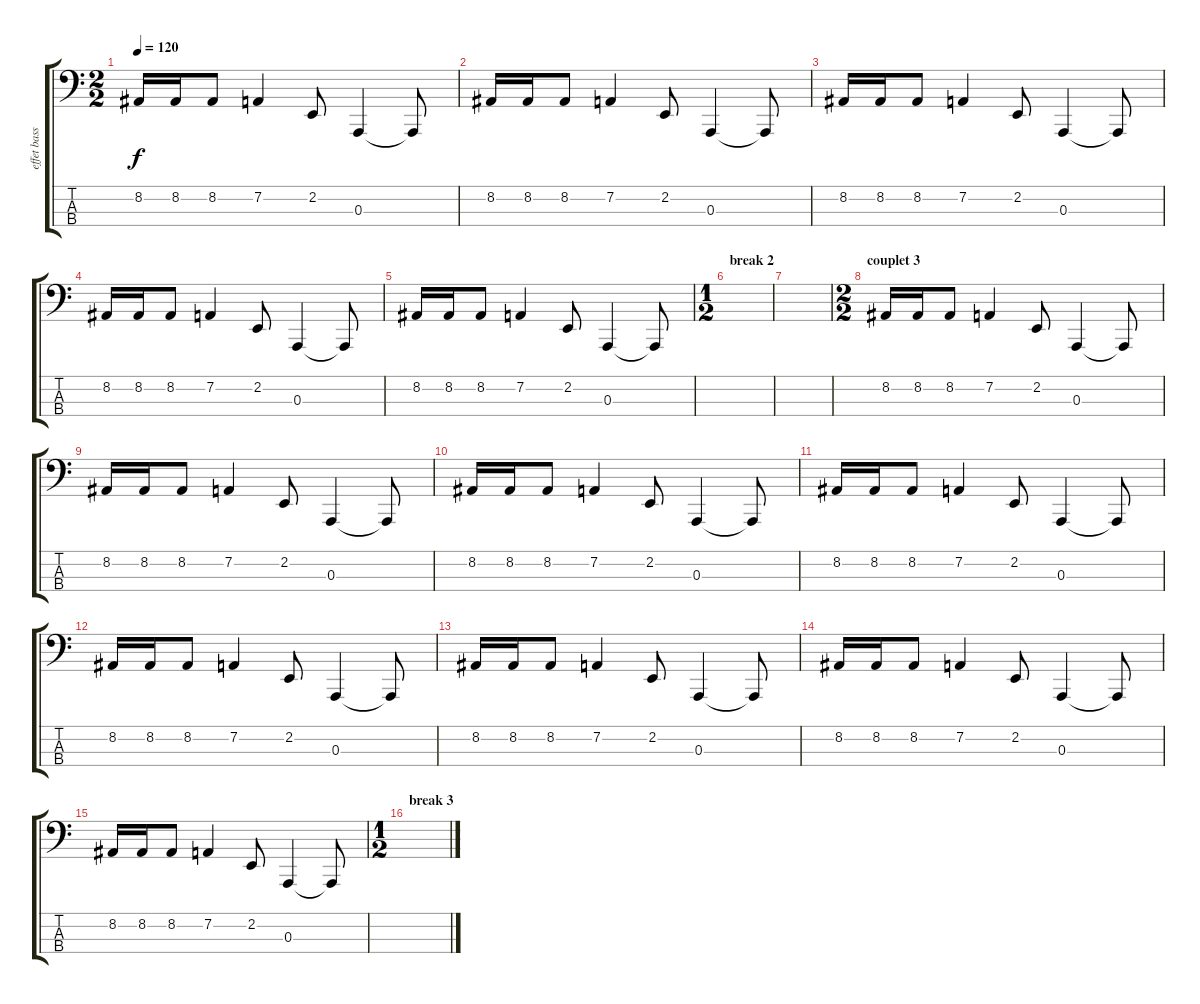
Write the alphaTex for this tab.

\track ("effet basse" "effet bass") {instrument lead8bassandlead}
\staff {score tabs}
\tuning (G2 D2 A1 E1) {hide}
\ts (2 2)
\tempo 120
\clef f4
\ks c
8.2.16{dy f} 8.2.16 8.2.8 7.2.4 2.2.8 0.3.4 0.3{t}.8 |
8.2.16 8.2.16 8.2.8 7.2.4 2.2.8 0.3.4 0.3{t}.8 |
8.2.16 8.2.16 8.2.8 7.2.4 2.2.8 0.3.4 0.3{t}.8 |
8.2.16 8.2.16 8.2.8 7.2.4 2.2.8 0.3.4 0.3{t}.8 |
8.2.16 8.2.16 8.2.8 7.2.4 2.2.8 0.3.4 0.3{t}.8 |
\ts (1 2)
\section ("" "break 2")
|
|
\ts (2 2)
\section ("" "couplet 3")
8.2.16 8.2.16 8.2.8 7.2.4 2.2.8 0.3.4 0.3{t}.8 |
8.2.16 8.2.16 8.2.8 7.2.4 2.2.8 0.3.4 0.3{t}.8 |
8.2.16 8.2.16 8.2.8 7.2.4 2.2.8 0.3.4 0.3{t}.8 |
8.2.16 8.2.16 8.2.8 7.2.4 2.2.8 0.3.4 0.3{t}.8 |
8.2.16 8.2.16 8.2.8 7.2.4 2.2.8 0.3.4 0.3{t}.8 |
8.2.16 8.2.16 8.2.8 7.2.4 2.2.8 0.3.4 0.3{t}.8 |
8.2.16 8.2.16 8.2.8 7.2.4 2.2.8 0.3.4 0.3{t}.8 |
8.2.16 8.2.16 8.2.8 7.2.4 2.2.8 0.3.4 0.3{t}.8 |
\ts (1 2)
\section ("" "break 3")
